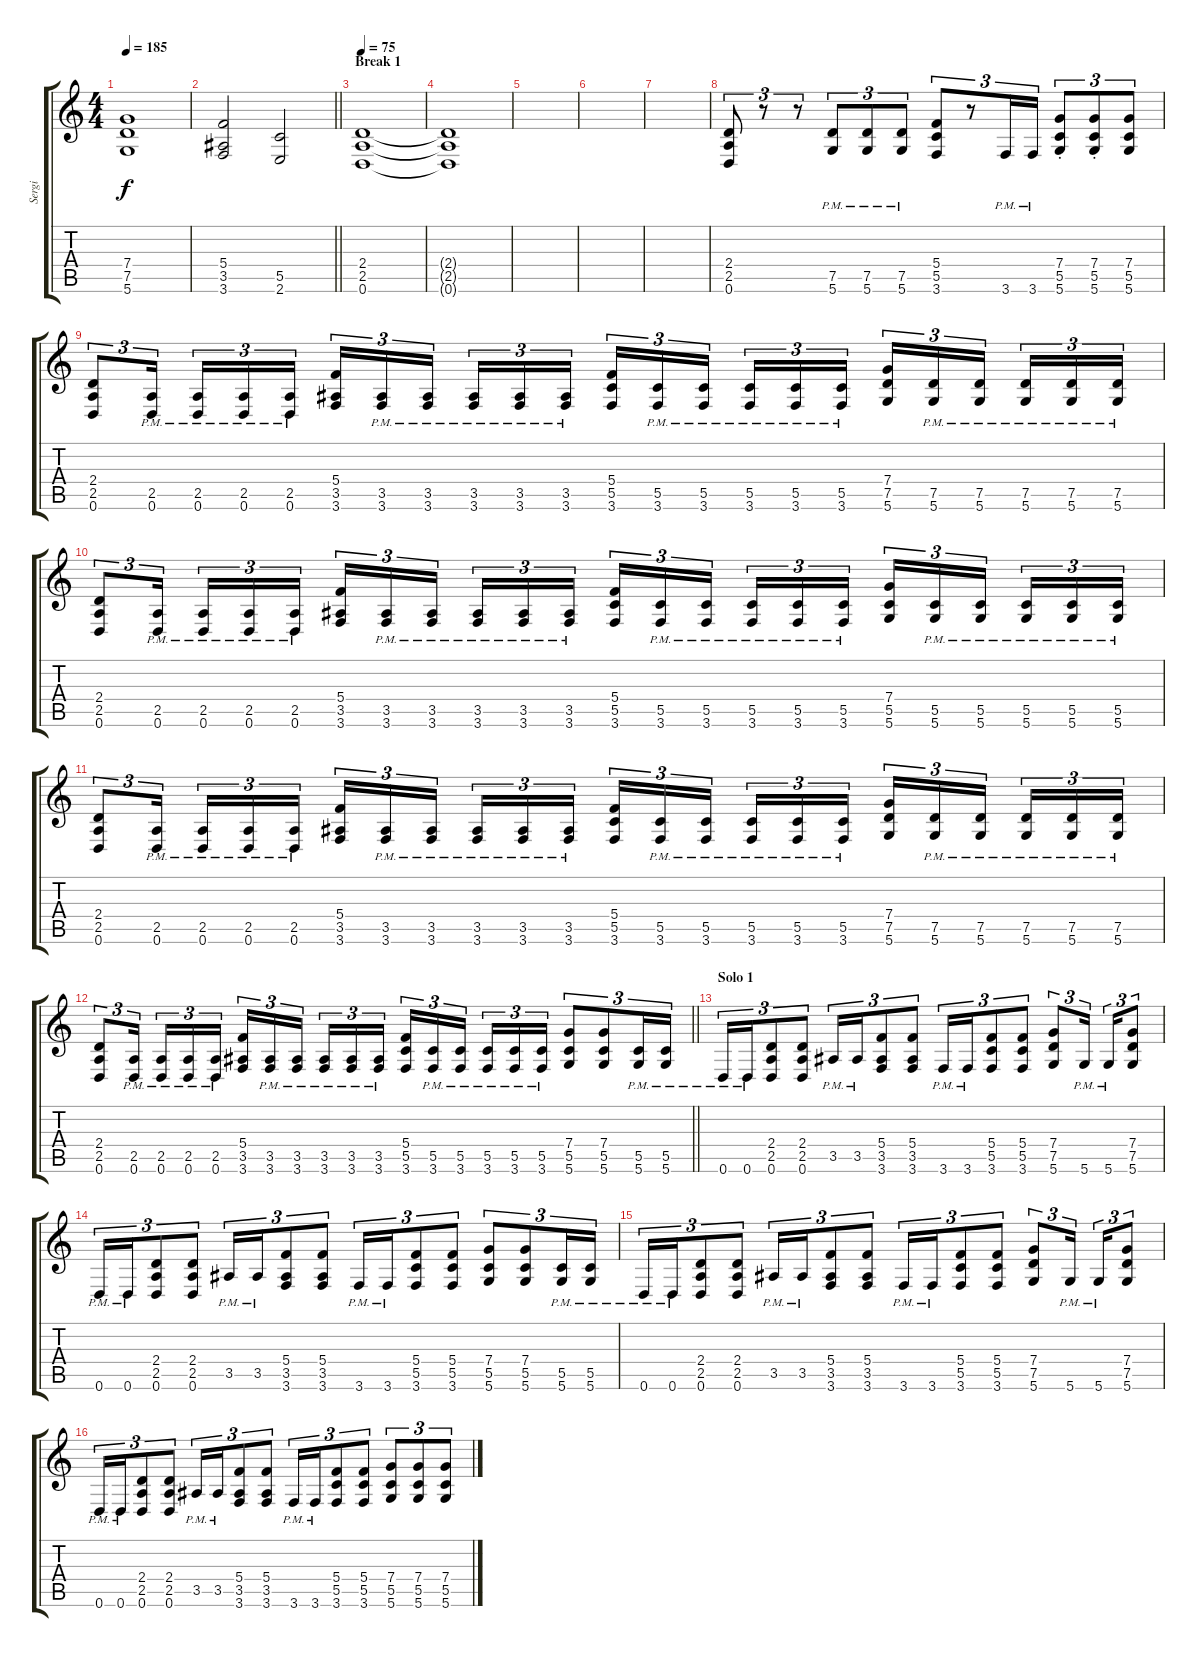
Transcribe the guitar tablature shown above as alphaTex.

\track ("Sergi" "Sergi") {instrument distortionguitar}
\staff {score tabs}
\tuning (D4 A3 F3 C3 G2 D2) {hide}
\ts (4 4)
\tempo 185
\clef g2
\ks c
(7.4 7.5 5.6).1{dy f} |
\barLineRight lightlight
(5.4 3.5 3.6).2 (5.5 2.6).2 |
\section ("" "Break 1")
\tempo 75
(2.4 2.5 0.6).1{volume 0} |
(2.4{t} 2.5{t} 0.6{t}).1 |
|
|
|
(2.4 2.5 0.6).8{tu (3 2) volume 14} r.8{tu (3 2)} r.8{tu (3 2)} (7.5{pm} 5.6{pm}).8{tu (3 2)} (7.5{pm} 5.6{pm}).8{tu (3 2)} (7.5{pm} 5.6{pm}).8{tu (3 2)} (5.4 5.5 3.6).8{tu (3 2)} r.8{tu (3 2)} 3.6{pm}.16{tu (3 2)} 3.6{pm}.16{tu (3 2)} (7.4{st} 5.5{st} 5.6{st}).8{tu (3 2)} (7.4{st} 5.5{st} 5.6{st}).8{tu (3 2)} (7.4 5.5 5.6).8{tu (3 2)} |
(2.4 2.5 0.6).8{tu (3 2)} (2.5{pm} 0.6{pm}).16{tu (3 2) beam splitsecondary} (2.5{pm} 0.6{pm}).16{tu (3 2)} (2.5{pm} 0.6{pm}).16{tu (3 2)} (2.5{pm} 0.6{pm}).16{tu (3 2)} (5.4 3.5 3.6).16{tu (3 2)} (3.5{pm} 3.6{pm}).16{tu (3 2)} (3.5{pm} 3.6{pm}).16{tu (3 2) beam splitsecondary} (3.5{pm} 3.6{pm}).16{tu (3 2)} (3.5{pm} 3.6{pm}).16{tu (3 2)} (3.5{pm} 3.6{pm}).16{tu (3 2)} (5.4 5.5 3.6).16{tu (3 2)} (5.5{pm} 3.6{pm}).16{tu (3 2)} (5.5{pm} 3.6{pm}).16{tu (3 2) beam splitsecondary} (5.5{pm} 3.6{pm}).16{tu (3 2)} (5.5{pm} 3.6{pm}).16{tu (3 2)} (5.5{pm} 3.6{pm}).16{tu (3 2)} (7.4 7.5 5.6).16{tu (3 2)} (7.5{pm} 5.6{pm}).16{tu (3 2)} (7.5{pm} 5.6{pm}).16{tu (3 2) beam splitsecondary} (7.5{pm} 5.6{pm}).16{tu (3 2)} (7.5{pm} 5.6{pm}).16{tu (3 2)} (7.5{pm} 5.6{pm}).16{tu (3 2)} |
(2.4 2.5 0.6).8{tu (3 2)} (2.5{pm} 0.6{pm}).16{tu (3 2) beam splitsecondary} (2.5{pm} 0.6{pm}).16{tu (3 2)} (2.5{pm} 0.6{pm}).16{tu (3 2)} (2.5{pm} 0.6{pm}).16{tu (3 2)} (5.4 3.5 3.6).16{tu (3 2)} (3.5{pm} 3.6{pm}).16{tu (3 2)} (3.5{pm} 3.6{pm}).16{tu (3 2) beam splitsecondary} (3.5{pm} 3.6{pm}).16{tu (3 2)} (3.5{pm} 3.6{pm}).16{tu (3 2)} (3.5{pm} 3.6{pm}).16{tu (3 2)} (5.4 5.5 3.6).16{tu (3 2)} (5.5{pm} 3.6{pm}).16{tu (3 2)} (5.5{pm} 3.6{pm}).16{tu (3 2) beam splitsecondary} (5.5{pm} 3.6{pm}).16{tu (3 2)} (5.5{pm} 3.6{pm}).16{tu (3 2)} (5.5{pm} 3.6{pm}).16{tu (3 2)} (7.4 5.5 5.6).16{tu (3 2)} (5.5{pm} 5.6{pm}).16{tu (3 2)} (5.5{pm} 5.6{pm}).16{tu (3 2) beam splitsecondary} (5.5{pm} 5.6{pm}).16{tu (3 2)} (5.5{pm} 5.6{pm}).16{tu (3 2)} (5.5{pm} 5.6{pm}).16{tu (3 2)} |
(2.4 2.5 0.6).8{tu (3 2)} (2.5{pm} 0.6{pm}).16{tu (3 2) beam splitsecondary} (2.5{pm} 0.6{pm}).16{tu (3 2)} (2.5{pm} 0.6{pm}).16{tu (3 2)} (2.5{pm} 0.6{pm}).16{tu (3 2)} (5.4 3.5 3.6).16{tu (3 2)} (3.5{pm} 3.6{pm}).16{tu (3 2)} (3.5{pm} 3.6{pm}).16{tu (3 2) beam splitsecondary} (3.5{pm} 3.6{pm}).16{tu (3 2)} (3.5{pm} 3.6{pm}).16{tu (3 2)} (3.5{pm} 3.6{pm}).16{tu (3 2)} (5.4 5.5 3.6).16{tu (3 2)} (5.5{pm} 3.6{pm}).16{tu (3 2)} (5.5{pm} 3.6{pm}).16{tu (3 2) beam splitsecondary} (5.5{pm} 3.6{pm}).16{tu (3 2)} (5.5{pm} 3.6{pm}).16{tu (3 2)} (5.5{pm} 3.6{pm}).16{tu (3 2)} (7.4 7.5 5.6).16{tu (3 2)} (7.5{pm} 5.6{pm}).16{tu (3 2)} (7.5{pm} 5.6{pm}).16{tu (3 2) beam splitsecondary} (7.5{pm} 5.6{pm}).16{tu (3 2)} (7.5{pm} 5.6{pm}).16{tu (3 2)} (7.5{pm} 5.6{pm}).16{tu (3 2)} |
\barLineRight lightlight
(2.4 2.5 0.6).8{tu (3 2)} (2.5{pm} 0.6{pm}).16{tu (3 2) beam splitsecondary} (2.5{pm} 0.6{pm}).16{tu (3 2)} (2.5{pm} 0.6{pm}).16{tu (3 2)} (2.5{pm} 0.6{pm}).16{tu (3 2)} (5.4 3.5 3.6).16{tu (3 2)} (3.5{pm} 3.6{pm}).16{tu (3 2)} (3.5{pm} 3.6{pm}).16{tu (3 2) beam splitsecondary} (3.5{pm} 3.6{pm}).16{tu (3 2)} (3.5{pm} 3.6{pm}).16{tu (3 2)} (3.5{pm} 3.6{pm}).16{tu (3 2)} (5.4 5.5 3.6).16{tu (3 2)} (5.5{pm} 3.6{pm}).16{tu (3 2)} (5.5{pm} 3.6{pm}).16{tu (3 2) beam splitsecondary} (5.5{pm} 3.6{pm}).16{tu (3 2)} (5.5{pm} 3.6{pm}).16{tu (3 2)} (5.5{pm} 3.6{pm}).16{tu (3 2)} (7.4 5.5 5.6).8{tu (3 2)} (7.4 5.5 5.6).8{tu (3 2)} (5.5{pm} 5.6{pm}).16{tu (3 2)} (5.5{pm} 5.6{pm}).16{tu (3 2)} |
\section ("" "Solo 1")
0.6{pm}.16{tu (3 2)} 0.6{pm}.16{tu (3 2)} (2.4 2.5 0.6).8{tu (3 2)} (2.4 2.5 0.6).8{tu (3 2)} 3.5{pm}.16{tu (3 2)} 3.5{pm}.16{tu (3 2)} (5.4 3.5 3.6).8{tu (3 2)} (5.4 3.5 3.6).8{tu (3 2)} 3.6{pm}.16{tu (3 2)} 3.6{pm}.16{tu (3 2)} (5.4 5.5 3.6).8{tu (3 2)} (5.4 5.5 3.6).8{tu (3 2)} (7.4 7.5 5.6).8{tu (3 2)} 5.6{pm}.16{tu (3 2) beam splitsecondary} 5.6{pm}.16{tu (3 2)} (7.4 7.5 5.6).8{tu (3 2)} |
0.6{pm}.16{tu (3 2)} 0.6{pm}.16{tu (3 2)} (2.4 2.5 0.6).8{tu (3 2)} (2.4 2.5 0.6).8{tu (3 2)} 3.5{pm}.16{tu (3 2)} 3.5{pm}.16{tu (3 2)} (5.4 3.5 3.6).8{tu (3 2)} (5.4 3.5 3.6).8{tu (3 2)} 3.6{pm}.16{tu (3 2)} 3.6{pm}.16{tu (3 2)} (5.4 5.5 3.6).8{tu (3 2)} (5.4 5.5 3.6).8{tu (3 2)} (7.4 5.5 5.6).8{tu (3 2)} (7.4 5.5 5.6).8{tu (3 2)} (5.5{pm} 5.6{pm}).16{tu (3 2)} (5.5{pm} 5.6{pm}).16{tu (3 2)} |
0.6{pm}.16{tu (3 2)} 0.6{pm}.16{tu (3 2)} (2.4 2.5 0.6).8{tu (3 2)} (2.4 2.5 0.6).8{tu (3 2)} 3.5{pm}.16{tu (3 2)} 3.5{pm}.16{tu (3 2)} (5.4 3.5 3.6).8{tu (3 2)} (5.4 3.5 3.6).8{tu (3 2)} 3.6{pm}.16{tu (3 2)} 3.6{pm}.16{tu (3 2)} (5.4 5.5 3.6).8{tu (3 2)} (5.4 5.5 3.6).8{tu (3 2)} (7.4 7.5 5.6).8{tu (3 2)} 5.6{pm}.16{tu (3 2) beam splitsecondary} 5.6{pm}.16{tu (3 2)} (7.4 7.5 5.6).8{tu (3 2)} |
0.6{pm}.16{tu (3 2)} 0.6{pm}.16{tu (3 2)} (2.4 2.5 0.6).8{tu (3 2)} (2.4 2.5 0.6).8{tu (3 2)} 3.5{pm}.16{tu (3 2)} 3.5{pm}.16{tu (3 2)} (5.4 3.5 3.6).8{tu (3 2)} (5.4 3.5 3.6).8{tu (3 2)} 3.6{pm}.16{tu (3 2)} 3.6{pm}.16{tu (3 2)} (5.4 5.5 3.6).8{tu (3 2)} (5.4 5.5 3.6).8{tu (3 2)} (7.4 5.5 5.6).8{tu (3 2)} (7.4 5.5 5.6).8{tu (3 2)} (7.4 5.5 5.6).8{tu (3 2)}
